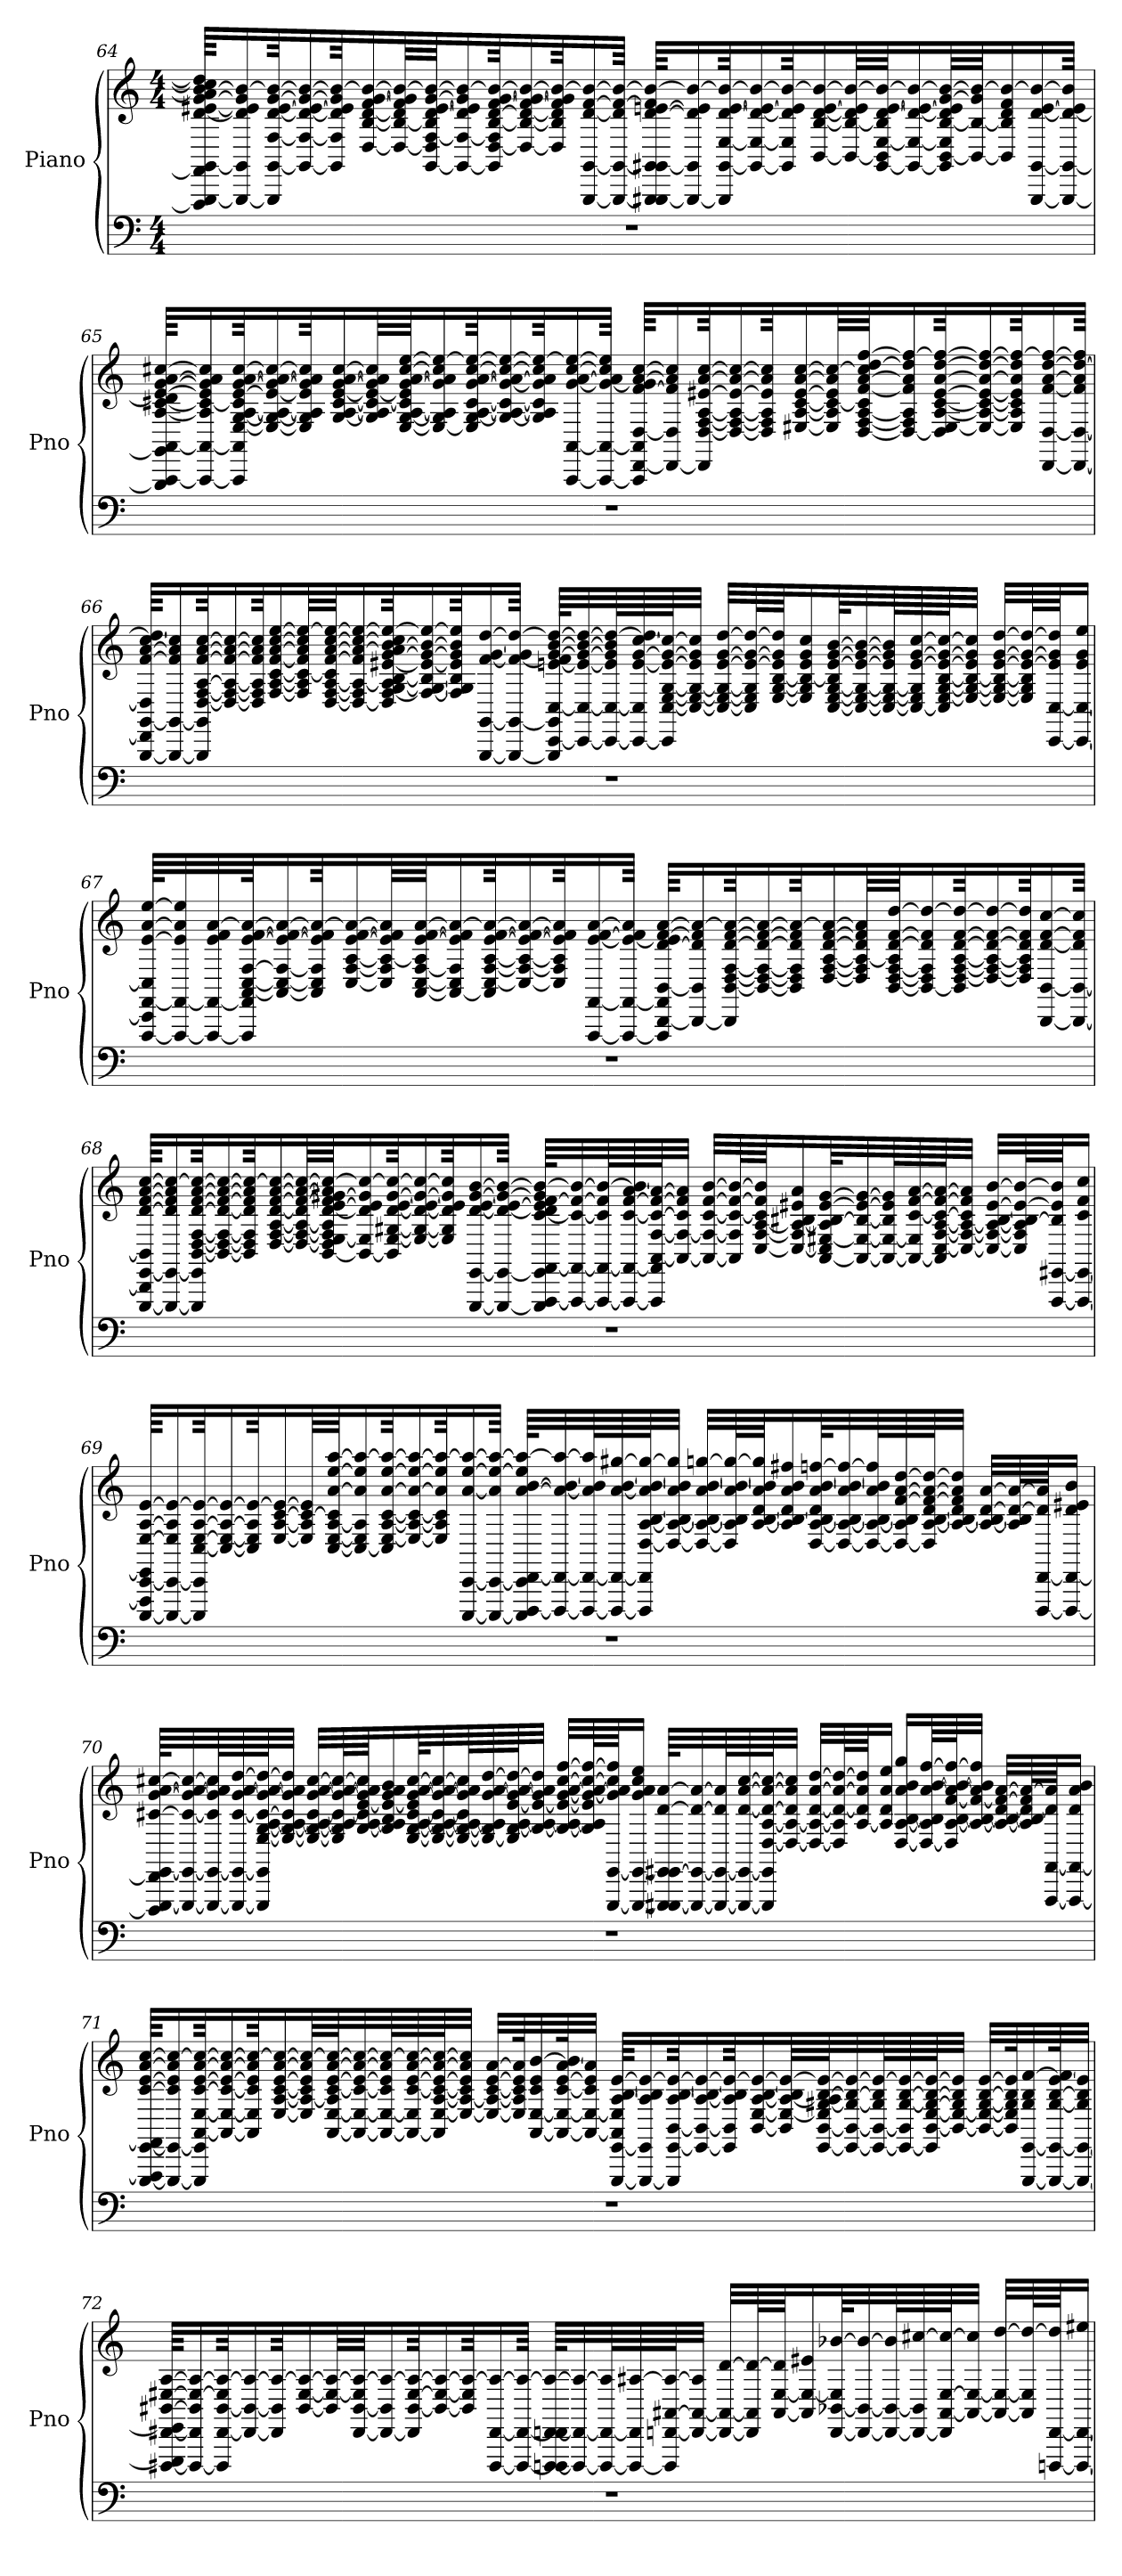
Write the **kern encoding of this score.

**kern	**kern
*part1	*part1
*staff2	*staff1
*I"Piano	*
*I'Pno	*
!!LO:LB:g=z
*clefF4	*clefG2
*k[]	*k[]
*C:	*C:
*M4/4	*M4/4
=64	=64
1r	64FFF/] [64GGG/ 64FF/] [64GG/ [64d/ [64e#X/ [64g/ 64a/] [64b/ 64cc/] 64dd/]KKLL
.	16GGG/_ 16GG/] 16d/] 16e#/] 16g/] 16b/_
.	64GGG/] [64GG/ [64F/ [64d/ [64e#/ [64g/ 64b/_KK
.	16GG/_ 16F/_ 16d/_ 16e#/_ 16g/_ 16b/_
.	64GG/] 64F/] 64d/] 64e#/] 64g/] 64b/_KK
.	[16D/ [16B/ [16d/ [16f/ [16g/ 16b/_
.	64D/_ 64B/_ 64d/] 64f/] 64g/] 64b/_LL
.	[64GG/ 64D/] [64F/ 64B/] [64d/ [64e#/ [64g/ 64b/_JJ
.	16GG/_ 16F/_ 16d/] 16e#/] 16g/] 16b/_
.	64GG/] [64D/ 64F/] [64B/ [64d/ [64f/ [64g/ 64b/_KK
.	16D/_ 16B/_ 16d/_ 16f/_ 16g/_ 16b/_
.	64D/] 64B/] 64d/] 64f/] 64g/] 64b/_KK
.	[16GGG/ [16GG/ [16d/ [16f/ 16b/_
.	64GGG/_ 64GG/_ 64d/] 64f/_ 64b/_JJkk
.	64GGG/] [64GGG#/ 64GG/] [64GG#/ [64d/ [64en/ 64f/] 64b/_KKLL
.	16GGG#/_ 16GG#/] 16d/] 16e/] 16b/_
.	64GGG#/] [64GG#/ [64E/ [64d/ [64e/ 64b/_KK
.	16GG#/_ 16E/_ 16d/_ 16e/_ 16b/_
.	64GG#/] 64E/] 64d/] 64e/] 64b/_KK
.	[16BB/ [16B/ [16d/ [16e/ 16b/_
.	64BB/_ 64B/_ 64d/] 64e/] 64b/_LL
.	[64GG#/ 64BB/] [64E/ 64B/] [64d/ [64e/ 64b/_JJ
.	16GG#/_ 16E/_ 16d/_ 16e/_ 16b/_
.	64GG#/] [64BB/ 64E/] [64B/ 64d/] 64e/] [64g/ 64b/_LL
.	64BB/_ 64B/_ 64g/] 64b/_JJ
.	16BB/] 16B/] 16d/ 16f/ 16b/_
.	[16GGG#/ [16GG#/ [16d/ [16e/ 16b/_
.	64GGG#/_ 64GG#/_ 64d/_ 64e/] 64b/]JJkk
!!LO:LB:g=z
=65	=65
1r	64GGG#/] [64AAA/ 64GG#/] [64AA/ [64A/ [64c#X/ 64d/] [64e/ [64g/ [64a/ [64cc#X/KKLL
.	16AAA/_ 16AA/_ 16A/] 16c#/_ 16e/] 16g/] 16a/] 16cc#/]
.	64AAA/] 64AA/] [64E/ [64G/ [64A/ 64c#/] [64e/ [64g/ [64a/ [64cc#/KK
.	16E/_ 16G/_ 16A/_ 16e/_ 16g/_ 16a/_ 16cc#/_
.	64E/] 64G/] 64A/] 64e/] 64g/] 64a/] 64cc#/]KK
.	[16G/ [16A/ [16c#/ [16e/ [16g/ [16a/ [16cc#/
.	64G/] 64A/] 64c#/_ 64e/_ 64g/] 64a/] 64cc#/]LL
.	[64E/ [64G/ [64A/ 64c#/] 64e/] [64g/ [64a/ [64cc#/ [64ee/JJ
.	16E/_ 16G/] 16A/] 16g/] 16a/] 16cc#/] 16ee/_
.	64E/] [64G/ [64A/ [64c#/ [64g/ [64a/ [64cc#/ 64ee/_KK
.	16G/_ 16A/_ 16c#/_ 16g/_ 16a/_ 16cc#/_ 16ee/_
.	64G/] 64A/] 64c#/] 64g/] 64a/] 64cc#/] 64ee/_KK
.	[16AAA/ [16AA/ [16g/ [16a/ [16cc#/ 16ee/_
.	64AAA/_ 64AA/_ 64g/_ 64a/] 64cc#/] 64ee/]JJkk
.	64AAA/] [64DD/ 64AA/] [64D/ [64f/ 64g/] [64a/ [64cc#/KKLL
.	16DD/_ 16D/] 16f/] 16a/] 16cc#/]
.	64DD/] [64D/ [64F/ [64A/ [64e#X/ [64a/ [64cc#/KK
.	16D/_ 16F/_ 16A/_ 16e#/_ 16a/_ 16cc#/_
.	64D/] 64F/] 64A/] 64e#/] 64a/] 64cc#/]KK
.	[16E#X/ [16A/ [16c#/ [16e#/ [16a/ [16cc#/
.	64E#/] 64A/] 64c#/_ 64e#/] 64a/] 64cc#/_LL
.	[64D/ [64F/ [64A/ 64c#/] [64f/ [64a/ 64cc#/] [64dd/ [64ff/JJ
.	16D/_ 16F/] 16A/] 16f/] 16a/] 16dd/] 16ff/_
.	64D/] [64E#/ [64A/ [64c#/ [64e#/ [64a/ [64dd/ 64ff/_KK
.	16E#/_ 16A/_ 16c#/_ 16e#/_ 16a/_ 16dd/_ 16ff/_
.	64E#/] 64A/] 64c#/] 64e#/] 64a/] 64dd/] 64ff/_KK
.	[16DD/ [16D/ [16f/ [16a/ [16dd/ 16ff/_
.	64DD/_ 64D/_ 64f/] 64a/] 64dd/_ 64ff/]JJkk
!!LO:PB:g=z
=66	=66
1r	[64GGG/ 64DD/] [64GG/ 64D/] [64f/ [64a/ [64cc/ 64dd/]KKLL
.	16GGG/_ 16GG/_ 16f/] 16a/] 16cc/]
.	64GGG/] 64GG/] [64D/ [64F/ [64A/ [64f/ [64a/ [64cc/KK
.	16D/_ 16F/_ 16A/_ 16f/_ 16a/_ 16cc/_
.	64D/] 64F/] 64A/] 64f/] 64a/] 64cc/]KK
.	[16F/ [16A/ [16c/ [16f/ [16a/ [16cc/ [16ee/
.	64F/] 64A/] 64c/_ 64f/] 64a/] 64cc/] 64ee/_LL
.	[64D/ [64F/ [64A/ 64c/] [64f/ [64a/ [64cc/ 64ee/_JJ
.	16D/_ 16F/] 16A/_ 16f/] 16a/_ 16cc/_ 16ee/_
.	64D/] [64F/ [64G/ 64A/] [64B/ [64e#X/ [64g/ 64a/] [64b/ 64cc/] 64ee/_KK
.	16F/_ 16G/_ 16B/_ 16e#/_ 16g/_ 16b/_ 16ee/_
.	64F/] 64G/] 64B/] 64e#/] 64g/] 64b/] 64ee/]KK
.	[16GGG/ [16GG/ [16f/ [16g/ [16dd/
.	64GGG/_ 64GG/_ 64f/_ 64g/] 64dd/_JJkk
.	64GGG/] [64CC/ 64GG/] [64C/ [64en/ 64f/] [64g/ [64b/ 64dd/_KLLL
.	32CC/_ 32C/_ 32e/_ 32g/_ 32b/_ 32dd/_
.	64CC/_ 64C/_ 64e/] 64g/] 64b/] 64dd/_L
.	64CC/_ 64C/] [64e/ [64g/ [64cc/ 64dd/]
.	64CC/] [64C/ [64E/ [64G/ 64e/_ 64g/_ 64cc/_J
.	32C/_ 32E/_ 32G/_ 32e/] 32g/] 32cc/]JJJ
.	32C/_ 32E/_ 32G/_ [32e/ [32g/ [32dd/LLL
.	64C/] 64E/] 64G/] 64e/_ 64g/_ 64dd/_L
.	[64E/ [64G/ [64B/ 64e/] 64g/] 64dd/]JJ
.	16E/] 16G/] 16B/_ 16e/ 16g/ 16cc/
.	[64C/ [64E/ [64G/ 64B/] [64e/ [64g/ [64b/KL
.	32C/_ 32E/_ 32G/_ 32e/_ 32g/_ 32b/_
.	64C/_ 64E/_ 64G/_ 64e/] 64g/] 64b/]L
.	64C/_ 64E/] 64G/] [64e/ [64g/ [64cc/
.	64C/] [64E/ [64G/ [64B/ 64e/_ 64g/_ 64cc/_J
.	32E/_ 32G/_ 32B/_ 32e/] 32g/] 32cc/]JJJ
.	32E/_ 32G/_ 32B/_ [32e/ [32g/ [32dd/LLL
.	64E/] 64G/] 64B/] 64e/_ 64g/_ 64dd/_L
.	[64CC/ [64C/ 64e/] 64g/] 64dd/]JJ
.	16CC/_ 16C/_ 16e/ 16g/ 16ee/JJ
!!LO:LB:g=z
=67	=67
1r	[64FFF/ 64CC/] [64FF/ 64C/] [64e/ [64a/ [64ee/KLLL
.	32FFF/_ 32FF/_ 32e/] 32a/] 32ee/]
.	32FFF/_ 32FF/_ 32e/ 32f/ [32a/
.	64FFF/] 64FF/] [64AA/ [64C/ [64F/ [64e/ [64f/ 64a/_JK
.	16AA/_ 16C/_ 16F/_ 16e/_ 16f/_ 16a/_
.	64AA/] 64C/] 64F/] 64e/] 64f/] 64a/_KK
.	[16C/ [16F/ [16A/ [16e/ [16f/ 16a/_
.	64C/] 64F/] 64A/_ 64e/] 64f/] 64a/]LL
.	[64AA/ [64C/ [64F/ 64A/] [64e/ [64f/ [64a/JJ
.	16AA/_ 16C/] 16F/] 16e/] 16f/] 16a/_
.	64AA/] [64C/ [64F/ [64A/ [64e/ [64f/ 64a/_KK
.	16C/_ 16F/_ 16A/_ 16e/_ 16f/_ 16a/_
.	64C/] 64F/] 64A/] 64e/] 64f/] 64a/]KK
.	[16FFF/ [16FF/ [16e/ [16f/ [16a/
.	64FFF/_ 64FF/_ 64e/_ 64f/] 64a/]JJkk
.	64FFF/] [64BBB/ 64FF/] [64BB/ [64d/ 64e/] [64f/ [64a/KKLL
.	16BBB/_ 16BB/] 16d/] 16f/] 16a/_
.	64BBB/] [64BB/ [64D/ [64F/ [64d/ [64f/ 64a/_KK
.	16BB/_ 16D/_ 16F/_ 16d/_ 16f/_ 16a/_
.	64BB/] 64D/] 64F/] 64d/] 64f/] 64a/_KK
.	[16D/ [16F/ [16A/ [16d/ [16f/ 16a/_
.	64D/] 64F/] 64A/_ 64d/] 64f/] 64a/]LL
.	[64BB/ [64D/ [64F/ 64A/] [64d/ [64f/ [64dd/JJ
.	16BB/_ 16D/] 16F/] 16d/] 16f/] 16dd/_
.	64BB/] [64D/ [64F/ [64A/ [64d/ [64f/ 64dd/_KK
.	16D/_ 16F/_ 16A/_ 16d/_ 16f/_ 16dd/_
.	64D/] 64F/] 64A/] 64d/] 64f/] 64dd/]KK
.	[16BBB/ [16BB/ [16d/ [16f/ [16cc/
.	64BBB/_ 64BB/_ 64d/] 64f/] 64cc/]JJkk
!!LO:LB:g=z
=68	=68
1r	[64EEE/ 64BBB/] [64EE/ 64BB/] [64d/ [64f/ [64a/ [64cc/KKLL
.	16EEE/_ 16EE/_ 16d/] 16f/] 16a/] 16cc/_
.	64EEE/] 64EE/] [64BB/ [64D/ [64F/ [64d/ [64f/ [64a/ 64cc/_KK
.	16BB/_ 16D/_ 16F/_ 16d/_ 16f/_ 16a/_ 16cc/_
.	64BB/] 64D/] 64F/] 64d/] 64f/] 64a/] 64cc/_KK
.	[16D/ [16F/ [16A/ [16d/ [16f/ [16a/ 16cc/_
.	64D/_ 64F/_ 64A/_ 64d/] 64f/_ 64a/_ 64cc/_LL
.	[64BB/ 64D/] [64E/ 64F/] 64A/] [64d/ [64e/ 64f/] [64g#X/ 64a/] 64cc/_JJ
.	16BB/_ 16E/] 16d/] 16e/] 16g#/] 16cc/_
.	64BB/] [64E/ [64G#X/ [64d/ [64e/ [64g#/ 64cc/_KK
.	16E/_ 16G#/_ 16d/_ 16e/_ 16g#/_ 16cc/_
.	64E/] 64G#/] 64d/] 64e/] 64g#/] 64cc/]KK
.	[16EEE/ [16EE/ [16d/ [16e/ [16g#/ [16b/
.	64EEE/_ 64EE/_ 64d/_ 64e/_ 64g#/_ 64b/_JJkk
.	64EEE/] [64FFF/ 64EE/] [64FF/ [64c/ 64d/] 64e/] [64f/ 64g#/] 64b/_KLLL
.	32FFF/_ 32FF/_ 32c/_ 32f/_ 32b/_
.	64FFF/_ 64FF/_ 64c/] 64f/] 64b/_L
.	64FFF/_ 64FF/_ [64c/ [64f/ [64a/ 64b/]
.	64FFF/] 64FF/] [64AA/ [64F/ 64c/_ 64f/_ 64a/_J
.	32AA/_ 32F/_ 32c/] 32f/] 32a/]JJJ
.	32AA/_ 32F/_ [32c/ [32f/ [32b/LLL
.	64AA/] 64F/] 64c/_ 64f/_ 64b/_L
.	[64C/ [64F/ [64A/ 64c/] 64f/] 64b/]JJ
.	16C/_ 16F/] 16A/_ 16B#X/ 16e#X/ 16a/
.	[64AA/ 64C/] [64E#X/ 64A/] [64B#/ [64e#/ [64g#/KL
.	32AA/_ 32E#/_ 32B#/_ 32e#/_ 32g#/_
.	64AA/_ 64E#/_ 64B#/] 64e#/] 64g#/]L
.	64AA/_ 64E#/] [64c/ [64f/ [64a/
.	64AA/] [64C/ [64F/ [64A/ 64c/_ 64f/_ 64a/_J
.	32C/_ 32F/_ 32A/_ 32c/] 32f/] 32a/]JJJ
.	32C/_ 32F/_ 32A/_ [32B#/ [32e#/ [32b/LLL
.	64C/] 64F/] 64A/] 64B#/_ 64e#/_ 64b/_L
.	[64FFF/ [64EE#X/ 64B#/] 64e#/] 64b/]JJ
.	16FFF/_ 16EE#/_ 16c/ 16f/ 16cc/JJ
!!LO:LB:g=z
=69	=69
1r	[64CCC/ 64FFF/] [64CC/ 64EE#/] [64E/ [64A/ [64e/KKLL
.	16CCC/_ 16CC/_ 16E/] 16A/] 16e/_
.	64CCC/] 64CC/] [64C/ [64E/ [64A/ 64e/_KK
.	16C/_ 16E/_ 16A/_ 16e/_
.	64C/] 64E/] 64A/] 64e/_KK
.	[16E/ [16A/ [16c/ 16e/_
.	64E/] 64A/] 64c/_ 64e/]LL
.	[64C/ [64E/ [64A/ 64c/] [64a/ [64ee/ [64aa/JJ
.	16C/_ 16E/] 16A/] 16a/] 16ee/] 16aa/_
.	64C/] [64E/ [64A/ [64c/ [64a/ [64ee/ 64aa/_KK
.	16E/_ 16A/_ 16c/_ 16a/_ 16ee/_ 16aa/_
.	64E/] 64A/] 64c/] 64a/] 64ee/] 64aa/_KK
.	[16CCC/ [16CC/ [16a/ [16ee/ 16aa/_
.	64CCC/_ 64CC/_ 64a/] 64ee/_ 64aa/_JJkk
.	64CCC/] [64DDD/ 64CC/] [64DD/ [64a/ [64b/ 64ee/] 64aa/_KLLL
.	32DDD/_ 32DD/_ 32a/_ 32b/_ 32aa/_
.	64DDD/_ 64DD/_ 64a/] 64b/] 64aa/]L
.	64DDD/_ 64DD/_ [64a/ [64b/ [64gg#X/
.	64DDD/] 64DD/] [64D/ [64A/ [64B/ 64a/_ 64b/_ 64gg#/_J
.	32D/_ 32A/_ 32B/_ 32a/] 32b/] 32gg#/]JJJ
.	32D/_ 32A/_ 32B/_ [32a/ [32b/ [32ggn/LLL
.	64D/] 64A/] 64B/] 64a/_ 64b/_ 64gg/_L
.	[64A/ [64B/ [64d/ 64a/] 64b/] 64gg/]JJ
.	16A/] 16B/] 16d/_ 16a/ 16b/ 16ff#X/
.	[64D/ [64A/ [64B/ 64d/] [64a/ [64b/ [64ffn/KL
.	32D/_ 32A/_ 32B/_ 32a/_ 32b/_ 32ff/_
.	64D/_ 64A/_ 64B/_ 64a/] 64b/] 64ff/]L
.	64D/_ 64A/] 64B/] [64f/ [64a/ [64dd/
.	64D/] [64A/ [64B/ [64d/ 64f/_ 64a/_ 64dd/_J
.	32A/_ 32B/_ 32d/] 32f/] 32a/] 32dd/]JJJ
.	32A/_ 32B/_ [32d/ [32a/LLL
.	64A/] 64B/] 64d/_ 64a/_L
.	[64DDD/ [64DD/ 64d/] 64a/]JJ
.	16DDD/_ 16DD/_ 16d/ 16e#X/ 16b/JJ
!!LO:LB:g=z
=70	=70
1r	64DDD/] [64EEE/ 64DD/] [64EE/ [64c#X/ [64g/ [64a/ [64cc#X/KLLL
.	32EEE/_ 32EE/_ 32c#/_ 32g/_ 32a/_ 32cc#/_
.	64EEE/_ 64EE/_ 64c#/] 64g/] 64a/] 64cc#/]L
.	64EEE/_ 64EE/_ [64c#/ [64g/ [64a/ [64dd/
.	64EEE/] 64EE/] [64E/ [64G/ [64A/ 64c#/_ 64g/_ 64a/_ 64dd/_J
.	32E/_ 32G/_ 32A/_ 32c#/] 32g/] 32a/] 32dd/]JJJ
.	32E/_ 32G/_ 32A/_ [32c#/ [32g/ [32a/ [32cc#/LLL
.	64E/] 64G/] 64A/] 64c#/_ 64g/_ 64a/_ 64cc#/_L
.	[64G/ [64A/ 64c#/] [64e/ 64g/] 64a/] 64cc#/]JJ
.	16G/] 16A/] 16B/ 16e/_ 16g/ 16a/ 16b/
.	[64E/ [64G/ [64A/ [64c#/ 64e/] [64g/ [64a/ [64cc#/KL
.	32E/_ 32G/_ 32A/_ 32c#/_ 32g/_ 32a/_ 32cc#/_
.	64E/_ 64G/_ 64A/_ 64c#/] 64g/] 64a/] 64cc#/]L
.	64E/_ 64G/] 64A/] [64g/ [64a/ [64dd/
.	64E/] [64G/ [64A/ [64e/ 64g/_ 64a/_ 64dd/_J
.	32G/_ 32A/_ 32e/_ 32g/] 32a/] 32dd/]JJJ
.	32G/_ 32A/_ 32e/_ [32g/ [32a/ [32cc#/ [32ff/LLL
.	64G/] 64A/] 64e/] 64g/_ 64a/_ 64cc#/_ 64ff/_L
.	[64EEE/ [64EE/ 64g/] 64a/] 64cc#/] 64ff/]JJ
.	16EEE/_ 16EE/_ 16g/ 16a/ 16cc#/ 16ee/JJ
.	64EEE/] [64EEE#/ 64EE/] [64EE#/ [64d/ [64a/KLLL
.	32EEE#/_ 32EE#/_ 32d/_ 32a/_
.	64EEE#/_ 64EE#/_ 64d/] 64a/]L
.	64EEE#/_ 64EE#/_ [64d/ [64a/ [64cc#/
.	64EEE#/] 64EE#/] [64D/ [64A/ 64d/_ 64a/_ 64cc#/_J
.	32D/_ 32A/_ 32d/] 32a/] 32cc#/]JJJ
.	32D/_ 32A/_ [32d/ [32a/ [32dd/LLL
.	64D/] 64A/] 64d/_ 64a/_ 64dd/_L
.	[64A/ 64d/] 64a/] 64dd/]JJ
.	16A/] 16d/ 16a/ 16ee/JJ
.	[16D/ [16A/ [16B/ 16a/ 16b/ 16gg/LL
.	64D/_ 64A/] 64B/] [64a/ [64b/ [64ff/LL
.	64D/] [64A/ [64B/ [64f/ 64a/_ 64b/_ 64ff/_J
.	32A/_ 32B/_ 32f/_ 32a/] 32b/] 32ff/]JJJ
.	32A/_ 32B/_ [32d/ 32f/_ [32a/LLL
.	64A/] 64B/] 64d/_ 64f/] 64a/_L
.	[64FFF/ [64FF/ 64d/] 64a/]JJ
.	16FFF/_ 16FF/_ 16d/ 16a/ 16b/JJ
!!LO:LB:g=z
=71	=71
1r	[64EEE/ 64FFF/] [64EE/ 64FF/] [64c/ [64e/ [64a/ [64cc/KKLL
.	16EEE/_ 16EE/_ 16c/] 16e/] 16a/] 16cc/_
.	64EEE/] 64EE/] [64AA/ [64E/ [64c/ [64e/ [64a/ 64cc/_KK
.	16AA/_ 16E/_ 16c/_ 16e/_ 16a/_ 16cc/_
.	64AA/] 64E/] 64c/] 64e/] 64a/] 64cc/_KK
.	[16E/ [16A/ [16c/ [16e/ [16a/ 16cc/_
.	64E/] 64A/_ 64c/] 64e/] 64a/] 64cc/_LL
.	[64AA/ [64E/ 64A/] [64c/ [64e/ [64a/ 64cc/_J
.	32AA/_ 32E/_ 32c/_ 32e/_ 32a/_ 32cc/_
.	64AA/_ 64E/_ 64c/] 64e/] 64a/] 64cc/_L
.	64AA/_ 64E/] [64c/ [64e/ [64a/ 64cc/_
.	64AA/] [64E/ [64A/ 64c/_ 64e/_ 64a/_ 64cc/_J
.	32E/_ 32A/_ 32c/] 32e/] 32a/] 32cc/]JJJ
.	32E/_ 32A/_ [32c/ [32e/ [32a/LLL
.	64E/] 64A/] 64c/] 64e/] 64a/]K
.	[32AA/ [32E/ 32c/ 32e/ [32b/
.	64AA/_ 64E/_ [64c/ [64e/ [64a/ 64b/]K
.	32AA/_ 32E/_ 32c/] 32e/] 32a/]JJJ
.	[64EEE/ [64EE/ 64AA/] 64E/] [64A/ [64B/ [64e/KKLL
.	16EEE/_ 16EE/] 16A/] 16B/] 16e/_
.	64EEE/] [64EE/ [64BB/ [64A/ [64B/ 64e/_KK
.	16EE/_ 16BB/_ 16A/_ 16B/_ 16e/_
.	64EE/] 64BB/] 64A/] 64B/] 64e/_KK
.	[16BB/ [16E/ [16A/ [16B/ 16e/_
.	64BB/] 64E/_ 64A/_ 64B/] 64e/_LL
.	[64EE/ [64BB/ 64E/] [64G#X/ 64A/] [64B/ 64e/_J
.	32EE/_ 32BB/_ 32G#/_ 32B/_ 32e/_
.	64EE/_ 64BB/_ 64G#/] 64B/] 64e/_L
.	64EE/_ 64BB/] [64G#/ [64B/ 64e/_
.	64EE/] [64BB/ [64E/ 64G#/_ 64B/_ 64e/_J
.	32BB/_ 32E/_ 32G#/] 32B/] 32e/]JJJ
.	32BB/_ 32E/_ [32G#/ [32B/ [32e/LLL
.	64BB/] 64E/] 64G#/] 64B/] 64e/]K
.	[32EEE/ [32EE/ 32G#/ 32B/ [32f/
.	64EEE/_ 64EE/_ [64G#/ [64B/ [64e/ 64f/]K
.	32EEE/_ 32EE/_ 32G#/] 32B/] 32e/]JJJ
!!LO:LB:g=z
=72	=72
1r	[64DDD#X/ 64EEE/] [64DD#X/ 64EE/] [64BB#X/ [64E#X/ [64A/KKLL
.	16DDD#/_ 16DD#/] 16BB#/] 16E#/_ 16A/_
.	64DDD#/] [64DD#/ [64BB#/ 64E#/] 64A/_KK
.	16DD#/_ 16BB#/_ 16A/_
.	64DD#/] 64BB#/] 64A/_KK
.	[16BB#/ [16E#/ 16A/_
.	64BB#/] 64E#/_ 64A/_LL
.	[64DD#/ [64BB#/ 64E#/] 64A/_JJ
.	16DD#/_ 16BB#/] 16A/_
.	64DD#/] [64BB#/ [64E#/ 64A/_KK
.	16BB#/_ 16E#/_ 16A/_
.	64BB#/] 64E#/] 64A/_KK
.	[16DDD#/ [16DD#/ 16A/_
.	64DDD#/_ 64DD#/_ 64A/_JJkk
.	[64DDDn/ 64DDD#/] [64DDn/ 64DD#/] 64A/_KLLL
.	32DDD/_ 32DD/_ 32A/_
.	64DDD/_ 64DD/_ 64A/]L
.	64DDD/_ 64DD/] [64A#X/
.	64DDD/] [64DDn/ [64AA#X/ 64A#/_J
.	32DD/_ 32AA#/_ 32A#/]JJJ
.	32DD/_ 32AA#/_ [32d/LLL
.	64DD/] 64AA#/] 64d/_L
.	[64AA#/ [64E#/ 64d/]JJ
.	16AA#/] 16E#/_ 16e#X/
.	[64DD/ [64BB-X/ 64E#/] [64b-X/KL
.	32DD/_ 32BB-/_ 32b-/_
.	64DD/_ 64BB-/_ 64b-/]L
.	64DD/_ 64BB-/] [64cc#X/
.	64DD/] [64AA#/ [64E#/ 64cc#/_J
.	32AA#/_ 32E#/_ 32cc#/]JJJ
.	32AA#/_ 32E#/_ [32dd/LLL
.	64AA#/] 64E#/] 64dd/_L
.	[64DDDn/ [64DD/ 64dd/]JJ
.	16DDD/_ 16DD/_ 16ee#X/JJ
=	=
*-	*-
